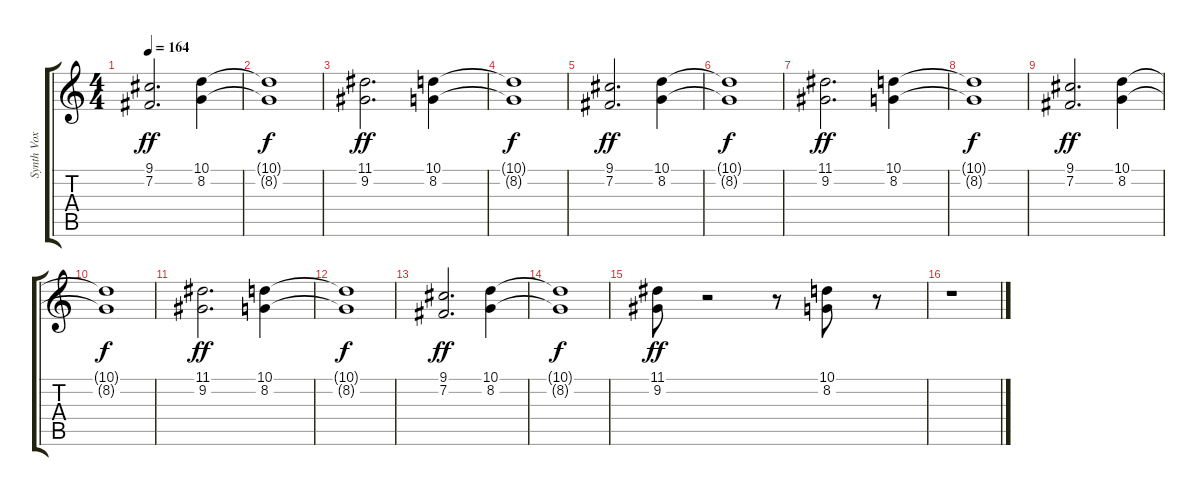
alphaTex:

\track ("Synth Vox  " "Synth Vox ") {instrument synthvoice}
\staff {score tabs}
\tuning (E4 B3 G3 D3 A2 E2) {hide}
\ts (4 4)
\tempo 164
\clef g2
\ks c
(9.1 7.2).2{d dy ff} (10.1 8.2).4 |
(10.1{t} 8.2{t}).1{dy f} |
(11.1 9.2).2{d dy ff} (10.1 8.2).4 |
(10.1{t} 8.2{t}).1{dy f} |
(9.1 7.2).2{d dy ff} (10.1 8.2).4 |
(10.1{t} 8.2{t}).1{dy f} |
(11.1 9.2).2{d dy ff} (10.1 8.2).4 |
(10.1{t} 8.2{t}).1{dy f} |
(9.1 7.2).2{d dy ff} (10.1 8.2).4 |
(10.1{t} 8.2{t}).1{dy f} |
(11.1 9.2).2{d dy ff} (10.1 8.2).4 |
(10.1{t} 8.2{t}).1{dy f} |
(9.1 7.2).2{d dy ff} (10.1 8.2).4 |
(10.1{t} 8.2{t}).1{dy f} |
(11.1 9.2).8{dy ff} r.2 r.8 (10.1 8.2).8 r.8 |
r.1
